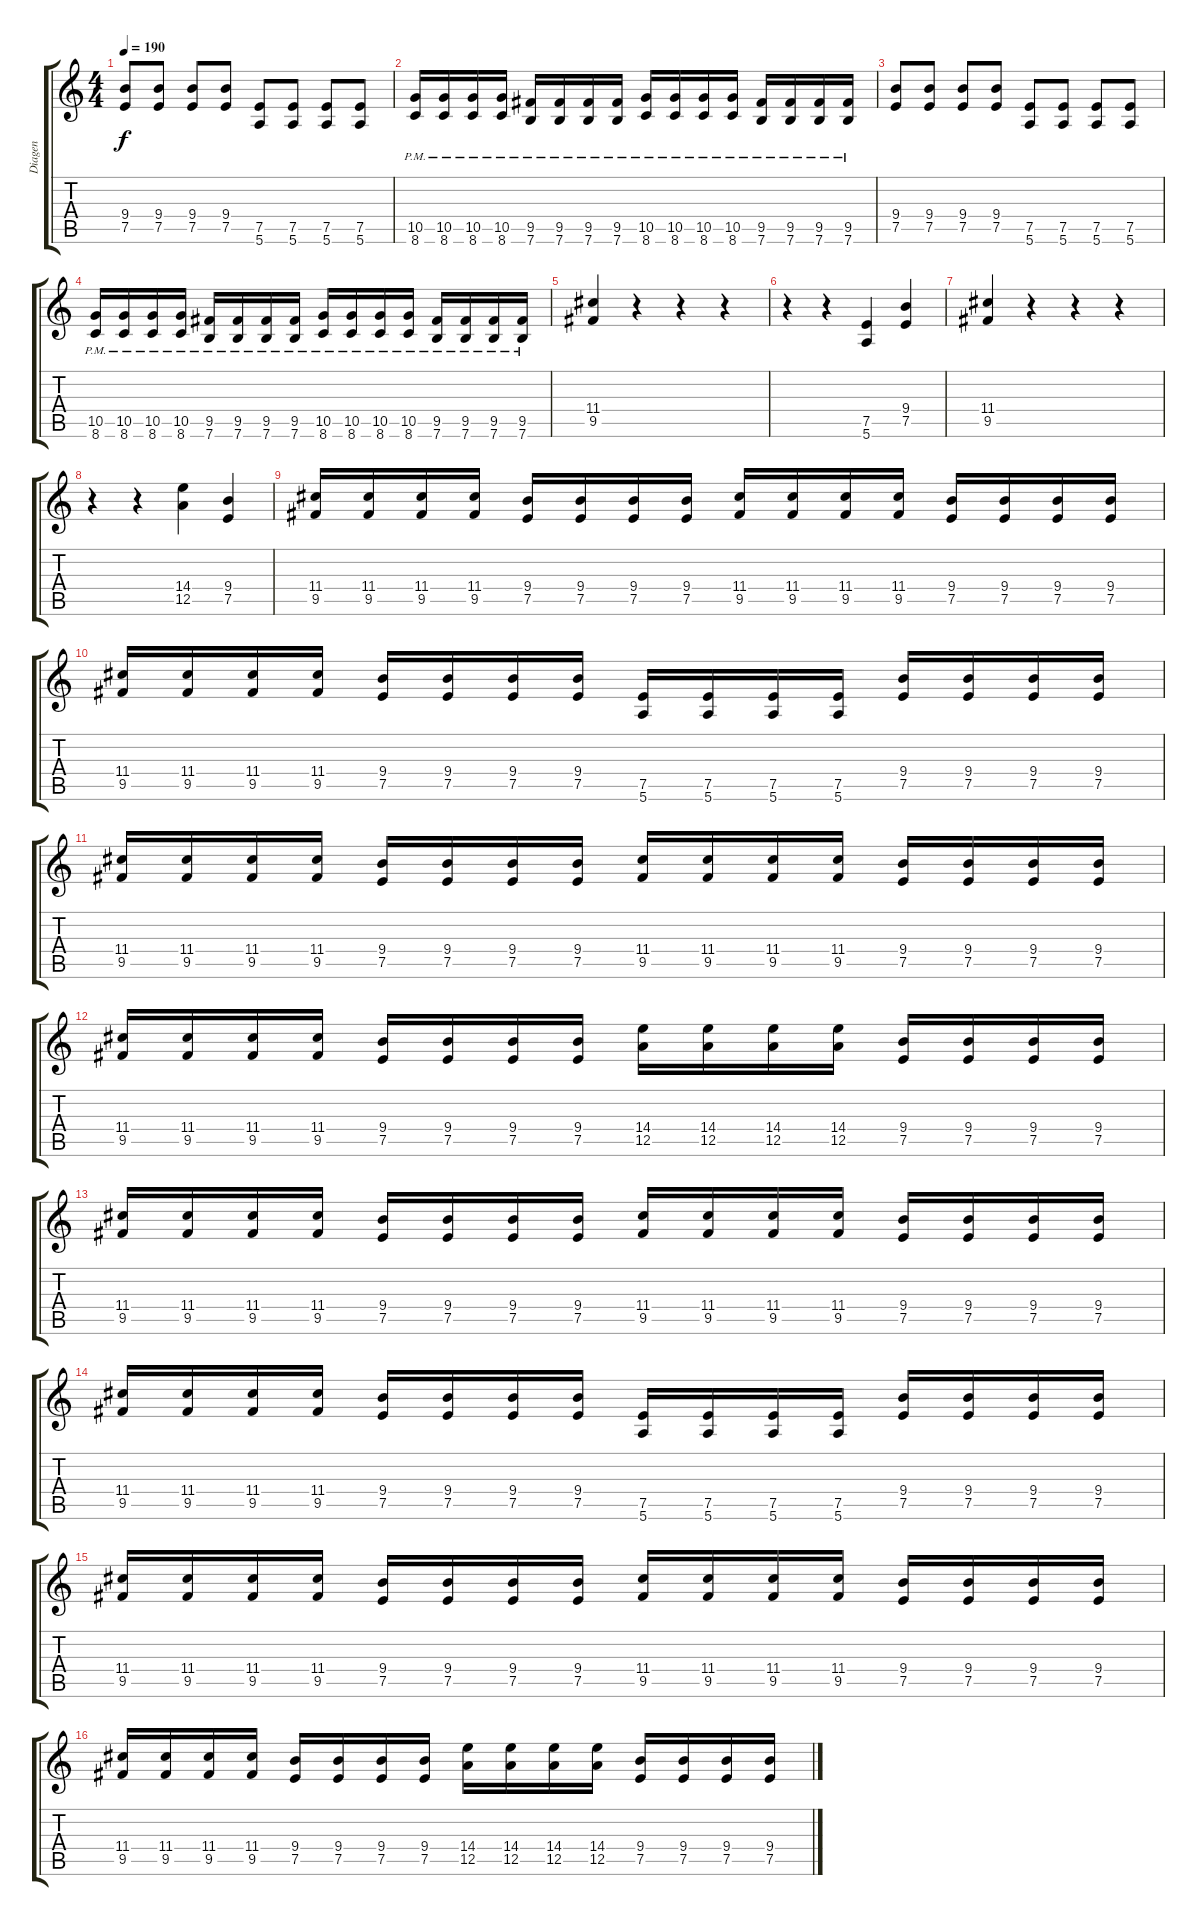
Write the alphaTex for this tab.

\track ("Diagen" "Diagen") {instrument distortionguitar}
\staff {score tabs}
\tuning (E4 B3 G3 D3 A2 E2) {hide}
\ts (4 4)
\tempo 190
\clef g2
\ks c
(9.4 7.5).8{dy f} (9.4 7.5).8 (9.4 7.5).8 (9.4 7.5).8 (7.5 5.6).8 (7.5 5.6).8 (7.5 5.6).8 (7.5 5.6).8 |
(10.5{pm} 8.6{pm}).16 (10.5{pm} 8.6{pm}).16 (10.5{pm} 8.6{pm}).16 (10.5{pm} 8.6{pm}).16 (9.5{pm} 7.6{pm}).16 (9.5{pm} 7.6{pm}).16 (9.5{pm} 7.6{pm}).16 (9.5{pm} 7.6{pm}).16 (10.5{pm} 8.6{pm}).16 (10.5{pm} 8.6{pm}).16 (10.5{pm} 8.6{pm}).16 (10.5{pm} 8.6{pm}).16 (9.5{pm} 7.6{pm}).16 (9.5{pm} 7.6{pm}).16 (9.5{pm} 7.6{pm}).16 (9.5{pm} 7.6{pm}).16 |
(9.4 7.5).8 (9.4 7.5).8 (9.4 7.5).8 (9.4 7.5).8 (7.5 5.6).8 (7.5 5.6).8 (7.5 5.6).8 (7.5 5.6).8 |
(10.5{pm} 8.6{pm}).16 (10.5{pm} 8.6{pm}).16 (10.5{pm} 8.6{pm}).16 (10.5{pm} 8.6{pm}).16 (9.5{pm} 7.6{pm}).16 (9.5{pm} 7.6{pm}).16 (9.5{pm} 7.6{pm}).16 (9.5{pm} 7.6{pm}).16 (10.5{pm} 8.6{pm}).16 (10.5{pm} 8.6{pm}).16 (10.5{pm} 8.6{pm}).16 (10.5{pm} 8.6{pm}).16 (9.5{pm} 7.6{pm}).16 (9.5{pm} 7.6{pm}).16 (9.5{pm} 7.6{pm}).16 (9.5{pm} 7.6{pm}).16 |
(11.4 9.5).4 r.4 r.4 r.4 |
r.4 r.4 (7.5 5.6).4 (9.4 7.5).4 |
(11.4 9.5).4 r.4 r.4 r.4 |
r.4 r.4 (14.4 12.5).4 (9.4 7.5).4 |
(11.4 9.5).16 (11.4 9.5).16 (11.4 9.5).16 (11.4 9.5).16 (9.4 7.5).16 (9.4 7.5).16 (9.4 7.5).16 (9.4 7.5).16 (11.4 9.5).16 (11.4 9.5).16 (11.4 9.5).16 (11.4 9.5).16 (9.4 7.5).16 (9.4 7.5).16 (9.4 7.5).16 (9.4 7.5).16 |
(11.4 9.5).16 (11.4 9.5).16 (11.4 9.5).16 (11.4 9.5).16 (9.4 7.5).16 (9.4 7.5).16 (9.4 7.5).16 (9.4 7.5).16 (7.5 5.6).16 (7.5 5.6).16 (7.5 5.6).16 (7.5 5.6).16 (9.4 7.5).16 (9.4 7.5).16 (9.4 7.5).16 (9.4 7.5).16 |
(11.4 9.5).16 (11.4 9.5).16 (11.4 9.5).16 (11.4 9.5).16 (9.4 7.5).16 (9.4 7.5).16 (9.4 7.5).16 (9.4 7.5).16 (11.4 9.5).16 (11.4 9.5).16 (11.4 9.5).16 (11.4 9.5).16 (9.4 7.5).16 (9.4 7.5).16 (9.4 7.5).16 (9.4 7.5).16 |
(11.4 9.5).16 (11.4 9.5).16 (11.4 9.5).16 (11.4 9.5).16 (9.4 7.5).16 (9.4 7.5).16 (9.4 7.5).16 (9.4 7.5).16 (14.4 12.5).16 (14.4 12.5).16 (14.4 12.5).16 (14.4 12.5).16 (9.4 7.5).16 (9.4 7.5).16 (9.4 7.5).16 (9.4 7.5).16 |
(11.4 9.5).16 (11.4 9.5).16 (11.4 9.5).16 (11.4 9.5).16 (9.4 7.5).16 (9.4 7.5).16 (9.4 7.5).16 (9.4 7.5).16 (11.4 9.5).16 (11.4 9.5).16 (11.4 9.5).16 (11.4 9.5).16 (9.4 7.5).16 (9.4 7.5).16 (9.4 7.5).16 (9.4 7.5).16 |
(11.4 9.5).16 (11.4 9.5).16 (11.4 9.5).16 (11.4 9.5).16 (9.4 7.5).16 (9.4 7.5).16 (9.4 7.5).16 (9.4 7.5).16 (7.5 5.6).16 (7.5 5.6).16 (7.5 5.6).16 (7.5 5.6).16 (9.4 7.5).16 (9.4 7.5).16 (9.4 7.5).16 (9.4 7.5).16 |
(11.4 9.5).16 (11.4 9.5).16 (11.4 9.5).16 (11.4 9.5).16 (9.4 7.5).16 (9.4 7.5).16 (9.4 7.5).16 (9.4 7.5).16 (11.4 9.5).16 (11.4 9.5).16 (11.4 9.5).16 (11.4 9.5).16 (9.4 7.5).16 (9.4 7.5).16 (9.4 7.5).16 (9.4 7.5).16 |
(11.4 9.5).16 (11.4 9.5).16 (11.4 9.5).16 (11.4 9.5).16 (9.4 7.5).16 (9.4 7.5).16 (9.4 7.5).16 (9.4 7.5).16 (14.4 12.5).16 (14.4 12.5).16 (14.4 12.5).16 (14.4 12.5).16 (9.4 7.5).16 (9.4 7.5).16 (9.4 7.5).16 (9.4 7.5).16
